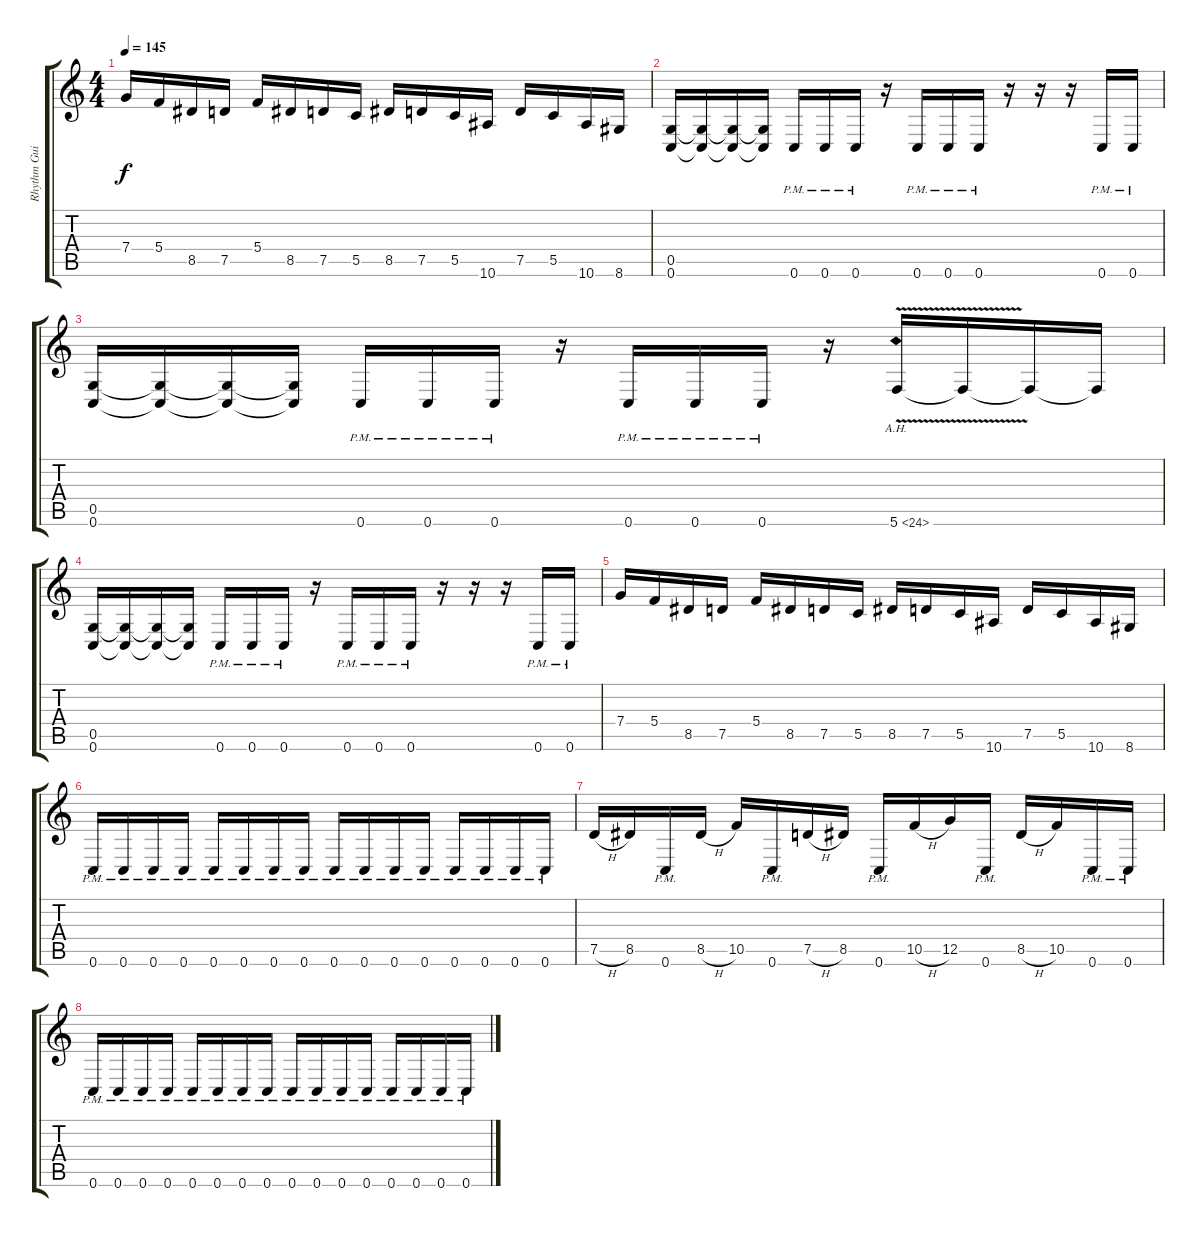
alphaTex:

\track ("Rhythm Guitar 1" "Rhythm Gui") {instrument distortionguitar}
\staff {score tabs}
\tuning (D4 A3 F3 C3 G2 C2) {hide}
\ts (4 4)
\tempo 145
\clef g2
\ks c
7.4.16{dy f} 5.4.16 8.5.16 7.5.16 5.4.16 8.5.16 7.5.16 5.5.16 8.5.16 7.5.16 5.5.16 10.6.16 7.5.16 5.5.16 10.6.16 8.6.16 |
(0.5 0.6).16 (0.5{t} 0.6{t}).16 (0.5{t} 0.6{t}).16 (0.5{t} 0.6{t}).16 0.6{pm}.16 0.6{pm}.16 0.6{pm}.16 r.16 0.6{pm}.16 0.6{pm}.16 0.6{pm}.16 r.16 r.16 r.16 0.6{pm}.16 0.6{pm}.16 |
(0.5 0.6).16 (0.5{t} 0.6{t}).16 (0.5{t} 0.6{t}).16 (0.5{t} 0.6{t}).16 0.6{pm}.16 0.6{pm}.16 0.6{pm}.16 r.16 0.6{pm}.16 0.6{pm}.16 0.6{pm}.16 r.16 5.6{ah 19 v}.16 5.6{t}.16 5.6{t}.16 5.6{t}.16 |
(0.5 0.6).16 (0.5{t} 0.6{t}).16 (0.5{t} 0.6{t}).16 (0.5{t} 0.6{t}).16 0.6{pm}.16 0.6{pm}.16 0.6{pm}.16 r.16 0.6{pm}.16 0.6{pm}.16 0.6{pm}.16 r.16 r.16 r.16 0.6{pm}.16 0.6{pm}.16 |
7.4.16 5.4.16 8.5.16 7.5.16 5.4.16 8.5.16 7.5.16 5.5.16 8.5.16 7.5.16 5.5.16 10.6.16 7.5.16 5.5.16 10.6.16 8.6.16 |
0.6{pm}.16 0.6{pm}.16 0.6{pm}.16 0.6{pm}.16 0.6{pm}.16 0.6{pm}.16 0.6{pm}.16 0.6{pm}.16 0.6{pm}.16 0.6{pm}.16 0.6{pm}.16 0.6{pm}.16 0.6{pm}.16 0.6{pm}.16 0.6{pm}.16 0.6{pm}.16 |
7.5{h}.16 8.5.16 0.6{pm}.16 8.5{h}.16 10.5.16 0.6{pm}.16 7.5{h}.16 8.5.16 0.6{pm}.16 10.5{h}.16 12.5.16 0.6{pm}.16 8.5{h}.16 10.5.16 0.6{pm}.16 0.6{pm}.16 |
0.6{pm}.16 0.6{pm}.16 0.6{pm}.16 0.6{pm}.16 0.6{pm}.16 0.6{pm}.16 0.6{pm}.16 0.6{pm}.16 0.6{pm}.16 0.6{pm}.16 0.6{pm}.16 0.6{pm}.16 0.6{pm}.16 0.6{pm}.16 0.6{pm}.16 0.6{pm}.16
